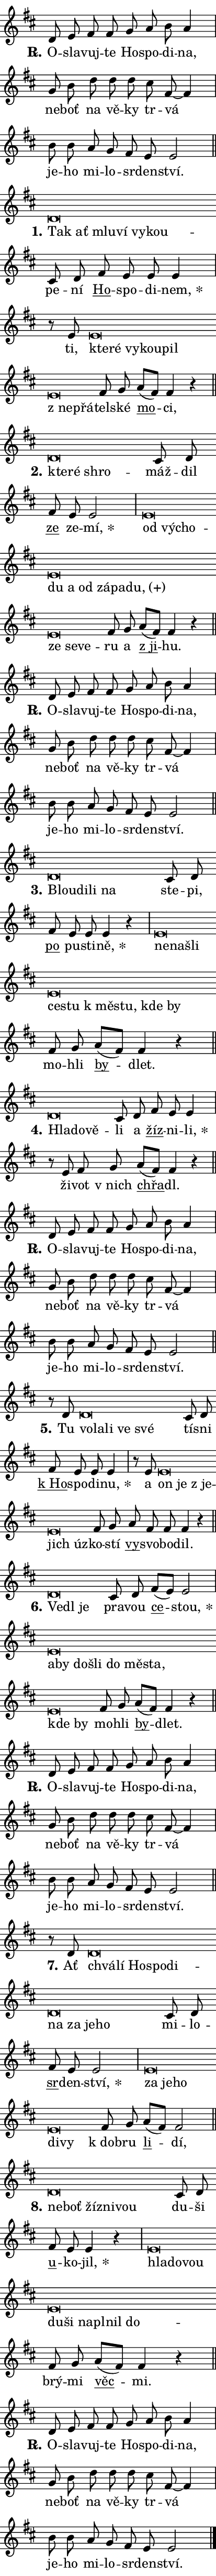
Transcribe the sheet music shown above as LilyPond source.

\version "2.22.1"
\header { tagline = "" }
\paper {
  indent = 0\cm
  top-margin = 0\cm
  right-margin = 0\cm
  bottom-margin = 0\cm
  left-margin = 0\cm
  paper-width = 7\cm
  page-breaking = #ly:one-page-breaking
  system-system-spacing.basic-distance = #11
  score-system-spacing.basic-distance = #11
  ragged-last = ##f
}


%% Author: Thomas Morley
%% https://lists.gnu.org/archive/html/lilypond-user/2020-05/msg00002.html
#(define (line-position grob)
"Returns position of @var[grob} in current system:
   @code{'start}, if at first time-step
   @code{'end}, if at last time-step
   @code{'middle} otherwise
"
  (let* ((col (ly:item-get-column grob))
         (ln (ly:grob-object col 'left-neighbor))
         (rn (ly:grob-object col 'right-neighbor))
         (col-to-check-left (if (ly:grob? ln) ln col))
         (col-to-check-right (if (ly:grob? rn) rn col))
         (break-dir-left
           (and
             (ly:grob-property col-to-check-left 'non-musical #f)
             (ly:item-break-dir col-to-check-left)))
         (break-dir-right
           (and
             (ly:grob-property col-to-check-right 'non-musical #f)
             (ly:item-break-dir col-to-check-right))))
        (cond ((eqv? 1 break-dir-left) 'start)
              ((eqv? -1 break-dir-right) 'end)
              (else 'middle))))

#(define (tranparent-at-line-position vctor)
  (lambda (grob)
  "Relying on @code{line-position} select the relevant enry from @var{vctor}.
Used to determine transparency,"
    (case (line-position grob)
      ((end) (not (vector-ref vctor 0)))
      ((middle) (not (vector-ref vctor 1)))
      ((start) (not (vector-ref vctor 2))))))

noteHeadBreakVisibility =
#(define-music-function (break-visibility)(vector?)
"Makes @code{NoteHead}s transparent relying on @var{break-visibility}"
#{
  \override NoteHead.transparent =
    #(tranparent-at-line-position break-visibility)
#})

#(define delete-ledgers-for-transparent-note-heads
  (lambda (grob)
    "Reads whether a @code{NoteHead} is transparent.
If so this @code{NoteHead} is removed from @code{'note-heads} from
@var{grob}, which is supposed to be @code{LedgerLineSpanner}.
As a result ledgers are not printed for this @code{NoteHead}"
    (let* ((nhds-array (ly:grob-object grob 'note-heads))
           (nhds-list
             (if (ly:grob-array? nhds-array)
                 (ly:grob-array->list nhds-array)
                 '()))
           ;; Relies on the transparent-property being done before
           ;; Staff.LedgerLineSpanner.after-line-breaking is executed.
           ;; This is fragile ...
           (to-keep
             (remove
               (lambda (nhd)
                 (ly:grob-property nhd 'transparent #f))
               nhds-list)))
      ;; TODO find a better method to iterate over grob-arrays, similiar
      ;; to filter/remove etc for lists
      ;; For now rebuilt from scratch
      (set! (ly:grob-object grob 'note-heads)  '())
      (for-each
        (lambda (nhd)
          (ly:pointer-group-interface::add-grob grob 'note-heads nhd))
        to-keep))))

hideNotes = {
  \noteHeadBreakVisibility #begin-of-line-visible
}
unHideNotes = {
  \noteHeadBreakVisibility #all-visible
}

% work-around for resetting accidentals
% https://lilypond.org/doc/v2.23/Documentation/notation/displaying-rhythms#unmetered-music
cadenzaMeasure = {
  \cadenzaOff
  \partial 1024 s1024
  \cadenzaOn
}

#(define-markup-command (accent layout props text) (markup?)
  "Underline accented syllable"
  (interpret-markup layout props
    #{\markup \override #'(offset . 4.3) \underline { #text }#}))

responsum = \markup \concat {
  "R" \hspace #-1.05 \path #0.1 #'((moveto 0 0.07) (lineto 0.9 0.8)) \hspace #0.05 "."
}

\layout {
    \context {
        \Staff
        \remove "Time_signature_engraver"
        \override LedgerLineSpanner.after-line-breaking = #delete-ledgers-for-transparent-note-heads
    }
    \context {
        \Voice {
            \override NoteHead.output-attributes = #'((class . "notehead"))
            \override Hairpin.height = #0.55
        }
    }
    \context {
        \Lyrics {
            \override StanzaNumber.output-attributes = #'((class . "stanzanumber"))
            \override LyricSpace.minimum-distance = #0.9
            \override LyricText.font-name = #"TeX Gyre Schola"
            \override LyricText.font-size = 1
            \override StanzaNumber.font-name = #"TeX Gyre Schola Bold"
            \override StanzaNumber.font-size = 1
        }
    }
}

% magnetic-lyrics.ily
%
%   written by
%     Jean Abou Samra <jean@abou-samra.fr>
%     Werner Lemberg <wl@gnu.org>
%
%   adapted by
%     Jiri Hon <jiri.hon@gmail.com>
%
% Version 2022-Apr-15

% https://www.mail-archive.com/lilypond-user@gnu.org/msg149350.html

#(define (Left_hyphen_pointer_engraver context)
   "Collect syllable-hyphen-syllable occurrences in lyrics and store
them in properties.  This engraver only looks to the left.  For
example, if the lyrics input is @code{foo -- bar}, it does the
following.

@itemize @bullet
@item
Set the @code{text} property of the @code{LyricHyphen} grob between
@q{foo} and @q{bar} to @code{foo}.

@item
Set the @code{left-hyphen} property of the @code{LyricText} grob with
text @q{foo} to the @code{LyricHyphen} grob between @q{foo} and
@q{bar}.
@end itemize

Use this auxiliary engraver in combination with the
@code{lyric-@/text::@/apply-@/magnetic-@/offset!} hook."
   (let ((hyphen #f)
         (text #f))
     (make-engraver
      (acknowledgers
       ((lyric-syllable-interface engraver grob source-engraver)
        (set! text grob)))
      (end-acknowledgers
       ((lyric-hyphen-interface engraver grob source-engraver)
        ;(when (not (grob::has-interface grob 'lyric-space-interface))
          (set! hyphen grob)));)
      ((stop-translation-timestep engraver)
       (when (and text hyphen)
         (ly:grob-set-object! text 'left-hyphen hyphen))
       (set! text #f)
       (set! hyphen #f)))))

#(define (lyric-text::apply-magnetic-offset! grob)
   "If the space between two syllables is less than the value in
property @code{LyricText@/.details@/.squash-threshold}, move the right
syllable to the left so that it gets concatenated with the left
syllable.

Use this function as a hook for
@code{LyricText@/.after-@/line-@/breaking} if the
@code{Left_@/hyphen_@/pointer_@/engraver} is active."
   (let ((hyphen (ly:grob-object grob 'left-hyphen #f)))
     (when hyphen
       (let ((left-text (ly:spanner-bound hyphen LEFT)))
         (when (grob::has-interface left-text 'lyric-syllable-interface)
           (let* ((common (ly:grob-common-refpoint grob left-text X))
                  (this-x-ext (ly:grob-extent grob common X))
                  (left-x-ext
                   (begin
                     ;; Trigger magnetism for left-text.
                     (ly:grob-property left-text 'after-line-breaking)
                     (ly:grob-extent left-text common X)))
                  ;; `delta` is the gap width between two syllables.
                  (delta (- (interval-start this-x-ext)
                            (interval-end left-x-ext)))
                  (details (ly:grob-property grob 'details))
                  (threshold (assoc-get 'squash-threshold details 0.2)))
             (when (< delta threshold)
               (let* (;; We have to manipulate the input text so that
                      ;; ligatures crossing syllable boundaries are not
                      ;; disabled.  For languages based on the Latin
                      ;; script this is essentially a beautification.
                      ;; However, for non-Western scripts it can be a
                      ;; necessity.
                      (lt (ly:grob-property left-text 'text))
                      (rt (ly:grob-property grob 'text))
                      (is-space (grob::has-interface hyphen 'lyric-space-interface))
                      (space (if is-space " " ""))
                      (space-markup (grob-interpret-markup grob " "))
                      (space-size (interval-length (ly:stencil-extent space-markup X)))
                      (extra-delta (if is-space space-size 0))
                      ;; Append new syllable.
                      (ltrt-space (if (and (string? lt) (string? rt))
                                (string-append lt space rt)
                                (make-concat-markup (list lt space rt))))
                      ;; Right-align `ltrt` to the right side.
                      (ltrt-space-markup (grob-interpret-markup
                               grob
                               (make-translate-markup
                                (cons (interval-length this-x-ext) 0)
                                (make-right-align-markup ltrt-space)))))
                 (begin
                   ;; Don't print `left-text`.
                   (ly:grob-set-property! left-text 'stencil #f)
                   ;; Set text and stencil (which holds all collected
                   ;; syllables so far) and shift it to the left.
                   (ly:grob-set-property! grob 'text ltrt-space)
                   (ly:grob-set-property! grob 'stencil ltrt-space-markup)
                   (ly:grob-translate-axis! grob (- (- delta extra-delta)) X))))))))))


#(define (lyric-hyphen::displace-bounds-first grob)
   ;; Make very sure this callback isn't triggered too early.
   (let ((left (ly:spanner-bound grob LEFT))
         (right (ly:spanner-bound grob RIGHT)))
     (ly:grob-property left 'after-line-breaking)
     (ly:grob-property right 'after-line-breaking)
     (ly:lyric-hyphen::print grob)))

squashThreshold = #0.4

\layout {
  \context {
    \Lyrics
    \consists #Left_hyphen_pointer_engraver
    \override LyricText.after-line-breaking =
      #lyric-text::apply-magnetic-offset!
    \override LyricHyphen.stencil = #lyric-hyphen::displace-bounds-first
    \override LyricText.details.squash-threshold = \squashThreshold
    \override LyricHyphen.minimum-distance = 0
    \override LyricHyphen.minimum-length = \squashThreshold
  }
}

squash = \override LyricText.details.squash-threshold = 9999
unSquash = \override LyricText.details.squash-threshold = \squashThreshold

left = \override LyricText.self-alignment-X = #LEFT
unLeft = \revert LyricText.self-alignment-X

starOffset = #(lambda (grob) 
                (let ((x_offset (ly:self-alignment-interface::aligned-on-x-parent grob)))
                  (if (= x_offset 0) 0 (+ x_offset 1.2))))

star = #(define-music-function (syllable)(string?)
"Append star separator at the end of a syllable"
#{
  \once \override LyricText.X-offset = #starOffset
  \lyricmode { \markup {
    #syllable
    \override #'((font-name . "TeX Gyre Schola Bold")) \hspace #0.2 \lower #0.65 \larger "*"
  } }
#})

starAccent = #(define-music-function (syllable)(string?)
"Append star separator at the end of a syllable and make accent"
#{
  \once \override LyricText.X-offset = #starOffset
  \lyricmode { \markup {
    \accent #syllable
    \override #'((font-name . "TeX Gyre Schola Bold")) \hspace #0.2 \lower #0.65 \larger "*"
  } }
#})

breath = #(define-music-function (syllable)(string?)
"Append breathing indicator at the end of a syllable"
#{
  \lyricmode { \markup { #syllable "+" } }
#})

optionalBreath = #(define-music-function (syllable)(string?)
"Append optional breathing indicator at the end of a syllable"
#{
  \lyricmode { \markup { #syllable "(+)" } }
#})


\score {
    <<
        \new Voice = "melody" { \cadenzaOn \key d \major \relative { d'8 e fis fis g a b a4 \cadenzaMeasure \bar "|" g8 b d d d \bar "" cis fis,~ fis4 \cadenzaMeasure \bar "|" b8 b a g fis e e2 \cadenzaMeasure \bar "||" \break }
\relative { d'\breve*1/16 \hideNotes \breve*1/16 \bar "" \breve*1/16 \bar "" \breve*1/16 \bar "" \breve*1/16 \breve*1/16 \bar "" \unHideNotes cis8 d \bar "" fis e e e4 \cadenzaMeasure \bar "|" r8 e8 e\breve*1/16 \hideNotes \breve*1/16 \bar "" \breve*1/16 \bar "" \breve*1/16 \bar "" \breve*1/16 \bar "" \breve*1/16 \breve*1/16 \bar "" \unHideNotes fis8 g \bar "" a[( fis)] fis4 r \cadenzaMeasure \bar "||" \break }
\relative { d'\breve*1/16 \hideNotes \breve*1/16 \breve*1/16 \bar "" \unHideNotes cis8 d \bar "" fis e e2 \cadenzaMeasure \bar "|" e\breve*1/16 \hideNotes \breve*1/16 \bar "" \breve*1/16 \bar "" \breve*1/16 \bar "" \breve*1/16 \bar "" \breve*1/16 \bar "" \breve*1/16 \bar "" \breve*1/16 \bar "" \breve*1/16 \bar "" \breve*1/16 \bar "" \breve*1/16 \breve*1/16 \bar "" \unHideNotes fis8 g \bar "" a[( fis)] fis4 r \cadenzaMeasure \bar "||" \break }
\relative { d'8 e fis fis g a b a4 \cadenzaMeasure \bar "|" g8 b d d d \bar "" cis fis,~ fis4 \cadenzaMeasure \bar "|" b8 b a g fis e e2 \cadenzaMeasure \bar "||" \break }
\relative { d'\breve*1/16 \hideNotes \breve*1/16 \bar "" \breve*1/16 \breve*1/16 \bar "" \unHideNotes cis8 d \bar "" fis e e e4 r \cadenzaMeasure \bar "|" e\breve*1/16 \hideNotes \breve*1/16 \bar "" \breve*1/16 \bar "" \breve*1/16 \bar "" \breve*1/16 \bar "" \breve*1/16 \bar "" \breve*1/16 \bar "" \breve*1/16 \breve*1/16 \bar "" \unHideNotes fis8 g \bar "" a[( fis)] fis4 r \cadenzaMeasure \bar "||" \break }
\relative { d'\breve*1/16 \hideNotes \breve*1/16 \breve*1/16 \bar "" \unHideNotes cis8 d \bar "" fis e e4 \cadenzaMeasure \bar "|" r8 e fis8 g \bar "" a[( fis)] fis4 r \cadenzaMeasure \bar "||" \break }
\relative { d'8 e fis fis g a b a4 \cadenzaMeasure \bar "|" g8 b d d d \bar "" cis fis,~ fis4 \cadenzaMeasure \bar "|" b8 b a g fis e e2 \cadenzaMeasure \bar "||" \break }
\relative { r8 d'8 d\breve*1/16 \hideNotes \breve*1/16 \bar "" \breve*1/16 \bar "" \breve*1/16 \breve*1/16 \bar "" \unHideNotes cis8 d \bar "" fis e e e4 \cadenzaMeasure \bar "|" r8 e8 e\breve*1/16 \hideNotes \breve*1/16 \bar "" \breve*1/16 \bar "" \breve*1/16 \breve*1/16 \bar "" \unHideNotes fis8 g \bar "" a fis fis fis4 r \cadenzaMeasure \bar "||" \break }
\relative { d'\breve*1/16 \hideNotes \breve*1/16 \breve*1/16 \bar "" \unHideNotes cis8 d \bar "" fis[( e)] e2 \cadenzaMeasure \bar "|" e\breve*1/16 \hideNotes \breve*1/16 \bar "" \breve*1/16 \bar "" \breve*1/16 \bar "" \breve*1/16 \bar "" \breve*1/16 \bar "" \breve*1/16 \bar "" \breve*1/16 \breve*1/16 \bar "" \unHideNotes fis8 g \bar "" a[( fis)] fis4 r \cadenzaMeasure \bar "||" \break }
\relative { d'8 e fis fis g a b a4 \cadenzaMeasure \bar "|" g8 b d d d \bar "" cis fis,~ fis4 \cadenzaMeasure \bar "|" b8 b a g fis e e2 \cadenzaMeasure \bar "||" \break }
\relative { r8 d'8 d\breve*1/16 \hideNotes \breve*1/16 \bar "" \breve*1/16 \bar "" \breve*1/16 \bar "" \breve*1/16 \bar "" \breve*1/16 \bar "" \breve*1/16 \bar "" \breve*1/16 \breve*1/16 \bar "" \unHideNotes cis8 d \bar "" fis e e2 \cadenzaMeasure \bar "|" e\breve*1/16 \hideNotes \breve*1/16 \bar "" \breve*1/16 \bar "" \breve*1/16 \breve*1/16 \bar "" \unHideNotes fis8 g \bar "" a[( fis)] fis2 \cadenzaMeasure \bar "||" \break }
\relative { d'\breve*1/16 \hideNotes \breve*1/16 \bar "" \breve*1/16 \bar "" \breve*1/16 \breve*1/16 \bar "" \unHideNotes cis8 d \bar "" fis e e4 r \cadenzaMeasure \bar "|" e\breve*1/16 \hideNotes \breve*1/16 \bar "" \breve*1/16 \bar "" \breve*1/16 \bar "" \breve*1/16 \bar "" \breve*1/16 \bar "" \breve*1/16 \bar "" \breve*1/16 \breve*1/16 \bar "" \unHideNotes fis8 g \bar "" a[( fis)] fis4 r \cadenzaMeasure \bar "||" \break }
\relative { d'8 e fis fis g a b a4 \cadenzaMeasure \bar "|" g8 b d d d \bar "" cis fis,~ fis4 \cadenzaMeasure \bar "|" b8 b a g fis e e2 \cadenzaMeasure \bar "||" \break } \bar "|." }
        \new Lyrics \lyricsto "melody" { \lyricmode { \set stanza = \responsum
O -- sla -- vuj -- te Ho -- spo -- di -- na, ne -- boť na vě -- ky tr -- vá je -- ho mi -- lo -- sr -- den -- ství.
\set stanza = "1."
\left Tak \squash ať mlu -- ví vy -- kou -- \unLeft \unSquash pe -- ní \markup \accent Ho -- spo -- di -- \star nem, ti, \left kte -- \squash ré vy -- kou -- pil "z ne" -- přá -- \unLeft \unSquash tel -- ské \markup \accent mo -- ci,
\set stanza = "2."
\left kte -- \squash ré shro -- \unLeft \unSquash máž -- dil \markup \accent ze ze -- \star mí, \left od \squash vý -- cho -- du a od zá -- pa -- \optionalBreath du, ze se -- ve -- \unLeft \unSquash ru a \markup \accent "z ji" -- hu.
\set stanza = \responsum
O -- sla -- vuj -- te Ho -- spo -- di -- na, ne -- boť na vě -- ky tr -- vá je -- ho mi -- lo -- sr -- den -- ství.
\set stanza = "3."
\left Blou -- \squash di -- li na \unLeft \unSquash ste -- pi, \markup \accent po pu -- sti -- \star ně, \left ne -- \squash na -- šli ce -- stu "k mě" -- stu, kde by \unLeft \unSquash mo -- hli \markup \accent by -- dlet.
\set stanza = "4."
\left Hla -- \squash do -- vě -- \unLeft \unSquash li a \markup \accent žíz -- ni -- \star li, ži -- vot "v nich" \markup \accent chřa -- dl.
\set stanza = \responsum
O -- sla -- vuj -- te Ho -- spo -- di -- na, ne -- boť na vě -- ky tr -- vá je -- ho mi -- lo -- sr -- den -- ství.
\set stanza = "5."
Tu \left vo -- \squash la -- li ve své \unLeft \unSquash tí -- sni \markup \accent "k Ho" -- spo -- di -- \star nu, a \left on \squash je "z je" -- jich úz -- \unLeft \unSquash ko -- stí \markup \accent vy -- svo -- bo -- dil.
\set stanza = "6."
\left Ve -- \squash dl je \unLeft \unSquash pra -- vou \markup \accent ce -- \star stou, \left a -- \squash by do -- šli do mě -- sta, kde by \unLeft \unSquash mo -- hli \markup \accent by -- dlet.
\set stanza = \responsum
O -- sla -- vuj -- te Ho -- spo -- di -- na, ne -- boť na vě -- ky tr -- vá je -- ho mi -- lo -- sr -- den -- ství.
\set stanza = "7."
Ať \left chvá -- \squash lí Ho -- spo -- di -- na za je -- ho \unLeft \unSquash mi -- lo -- \markup \accent sr -- den -- \star ství, \left za \squash je -- ho di -- vy \unLeft \unSquash "k dob" -- ru \markup \accent li -- dí,
\set stanza = "8."
\left ne -- \squash boť žíz -- ni -- vou \unLeft \unSquash du -- ši \markup \accent u -- ko -- \star jil, \left hla -- \squash do -- vou du -- ši na -- pl -- nil do -- \unLeft \unSquash brý -- mi \markup \accent věc -- mi.
\set stanza = \responsum
O -- sla -- vuj -- te Ho -- spo -- di -- na, ne -- boť na vě -- ky tr -- vá je -- ho mi -- lo -- sr -- den -- ství. } }
    >>
    \layout {}
}
